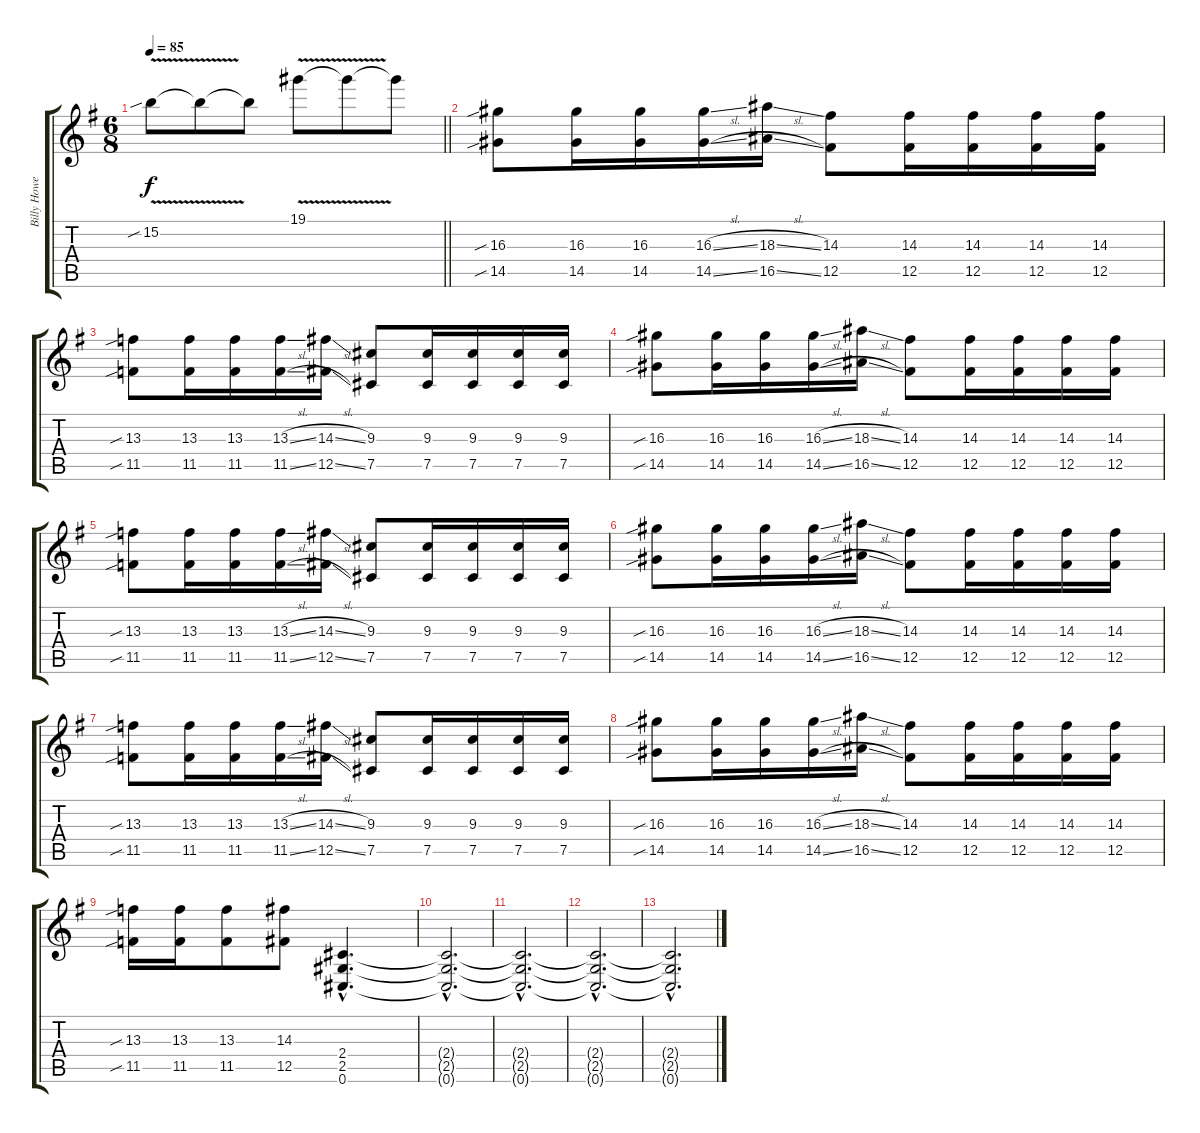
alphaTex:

\track ("Billy Howerdel" "Billy Howe") {instrument distortionguitar}
\staff {score tabs}
\tuning (Db4 Ab3 E3 B2 Gb2 Db2) {hide}
\ts (6 8)
\tempo 85
\clef g2
\barLineRight lightlight
\ks eminor
15.2{v sib}.8{dy f} 15.2{t}.8 15.2{t}.8 19.1{v}.8 19.1{t}.8 19.1{t}.8 |
(16.3{sib} 14.5{sib}).8 (16.3 14.5).16 (16.3 14.5).16 (16.3{sl} 14.5{sl}).16 (18.3{sl} 16.5{sl}).16 (14.3 12.5).8 (14.3 12.5).16 (14.3 12.5).16 (14.3 12.5).16 (14.3 12.5).16 |
(13.3{sib} 11.5{sib}).8 (13.3 11.5).16 (13.3 11.5).16 (13.3{sl} 11.5{sl}).16 (14.3{sl} 12.5{sl}).16 (9.3 7.5).8 (9.3 7.5).16 (9.3 7.5).16 (9.3 7.5).16 (9.3 7.5).16 |
(16.3{sib} 14.5{sib}).8 (16.3 14.5).16 (16.3 14.5).16 (16.3{sl} 14.5{sl}).16 (18.3{sl} 16.5{sl}).16 (14.3 12.5).8 (14.3 12.5).16 (14.3 12.5).16 (14.3 12.5).16 (14.3 12.5).16 |
(13.3{sib} 11.5{sib}).8 (13.3 11.5).16 (13.3 11.5).16 (13.3{sl} 11.5{sl}).16 (14.3{sl} 12.5{sl}).16 (9.3 7.5).8 (9.3 7.5).16 (9.3 7.5).16 (9.3 7.5).16 (9.3 7.5).16 |
(16.3{sib} 14.5{sib}).8 (16.3 14.5).16 (16.3 14.5).16 (16.3{sl} 14.5{sl}).16 (18.3{sl} 16.5{sl}).16 (14.3 12.5).8 (14.3 12.5).16 (14.3 12.5).16 (14.3 12.5).16 (14.3 12.5).16 |
(13.3{sib} 11.5{sib}).8 (13.3 11.5).16 (13.3 11.5).16 (13.3{sl} 11.5{sl}).16 (14.3{sl} 12.5{sl}).16 (9.3 7.5).8 (9.3 7.5).16 (9.3 7.5).16 (9.3 7.5).16 (9.3 7.5).16 |
(16.3{sib} 14.5{sib}).8 (16.3 14.5).16 (16.3 14.5).16 (16.3{sl} 14.5{sl}).16 (18.3{sl} 16.5{sl}).16 (14.3 12.5).8 (14.3 12.5).16 (14.3 12.5).16 (14.3 12.5).16 (14.3 12.5).16 |
(13.3{sib} 11.5{sib}).16 (13.3 11.5).16 (13.3 11.5).8 (14.3 12.5).8 (2.4{hac} 2.5 0.6{hac}).4{d} |
(2.4{hac t} 2.5{hac t} 0.6{hac t}).2{d volume 0} |
(2.4{hac t} 2.5{hac t} 0.6{hac t}).2{d} |
(2.4{hac t} 2.5{hac t} 0.6{hac t}).2{d} |
(2.4{hac t} 2.5{hac t} 0.6{hac t}).2{d}
